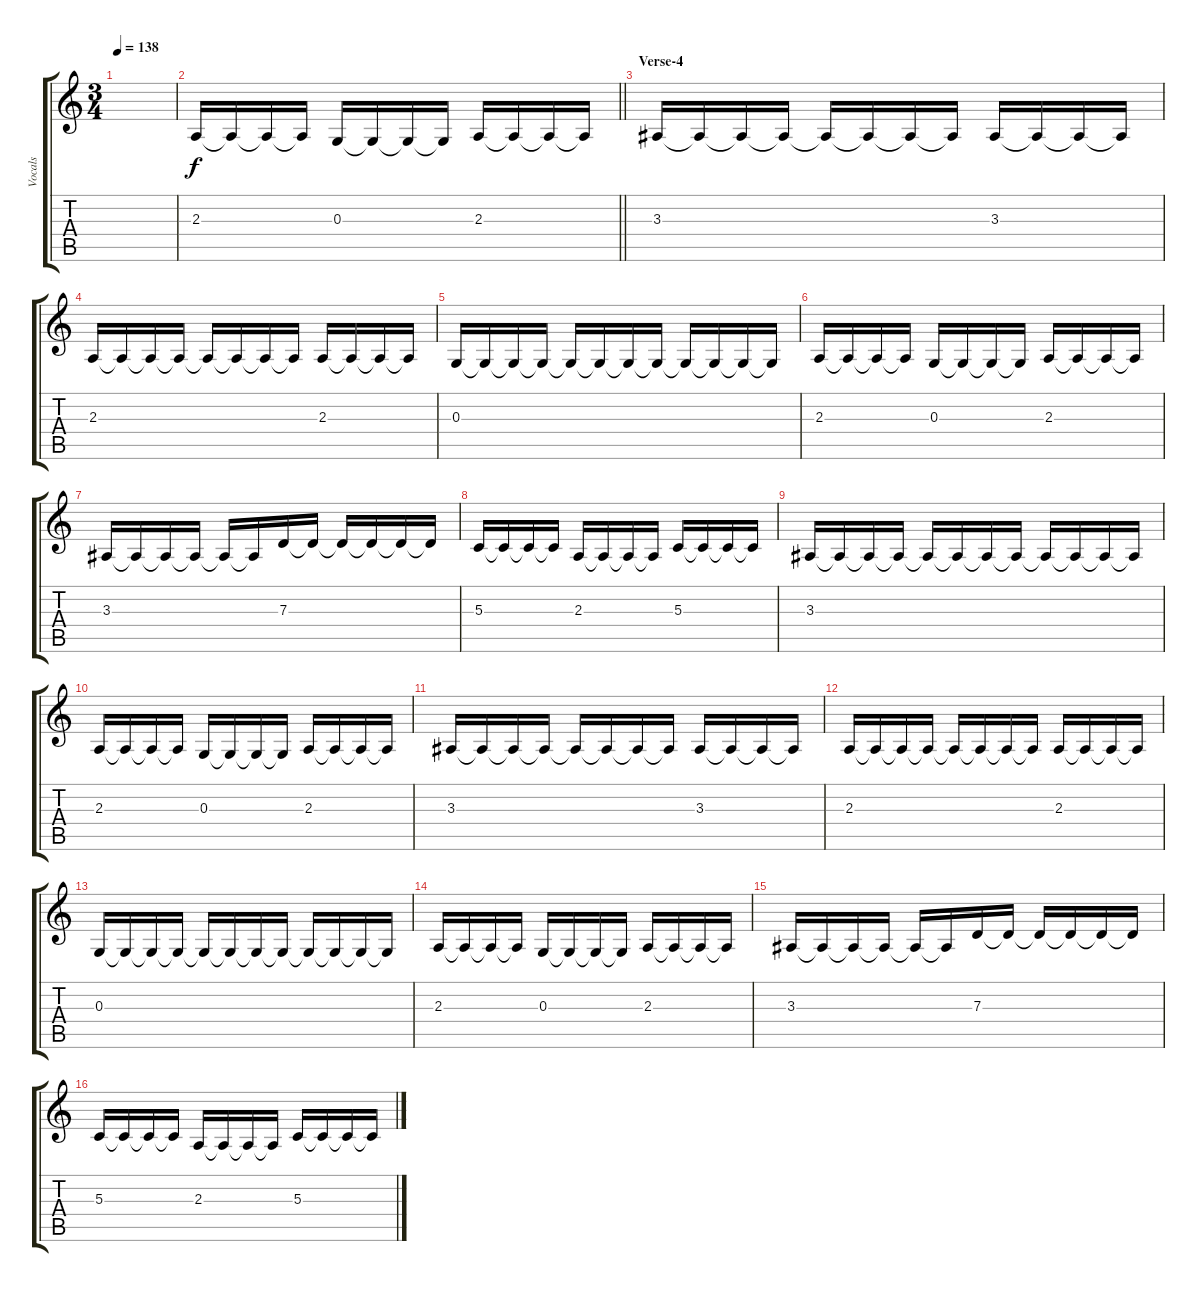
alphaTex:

\track ("Vocals" "Vocals") {instrument trumpet}
\staff {score tabs}
\tuning (E4 B3 G3 D3 A2 E2) {hide}
\ts (3 4)
\tempo 138
\clef g2
\ks c
|
\barLineRight lightlight
2.3.16 2.3{t}.16 2.3{t}.16 2.3{t}.16 0.3.16 0.3{t}.16 0.3{t}.16 0.3{t}.16 2.3.16 2.3{t}.16 2.3{t}.16 2.3{t}.16 |
\section ("" "Verse-4")
3.3.16 3.3{t}.16 3.3{t}.16 3.3{t}.16 3.3{t}.16 3.3{t}.16 3.3{t}.16 3.3{t}.16 3.3.16 3.3{t}.16 3.3{t}.16 3.3{t}.16 |
2.3.16 2.3{t}.16 2.3{t}.16 2.3{t}.16 2.3{t}.16 2.3{t}.16 2.3{t}.16 2.3{t}.16 2.3.16 2.3{t}.16 2.3{t}.16 2.3{t}.16 |
0.3.16 0.3{t}.16 0.3{t}.16 0.3{t}.16 0.3{t}.16 0.3{t}.16 0.3{t}.16 0.3{t}.16 0.3{t}.16 0.3{t}.16 0.3{t}.16 0.3{t}.16 |
2.3.16 2.3{t}.16 2.3{t}.16 2.3{t}.16 0.3.16 0.3{t}.16 0.3{t}.16 0.3{t}.16 2.3.16 2.3{t}.16 2.3{t}.16 2.3{t}.16 |
3.3.16 3.3{t}.16 3.3{t}.16 3.3{t}.16 3.3{t}.16 3.3{t}.16 7.3.16 7.3{t}.16 7.3{t}.16 7.3{t}.16 7.3{t}.16 7.3{t}.16 |
5.3.16 5.3{t}.16 5.3{t}.16 5.3{t}.16 2.3.16 2.3{t}.16 2.3{t}.16 2.3{t}.16 5.3.16 5.3{t}.16 5.3{t}.16 5.3{t}.16 |
3.3.16 3.3{t}.16 3.3{t}.16 3.3{t}.16 3.3{t}.16 3.3{t}.16 3.3{t}.16 3.3{t}.16 3.3{t}.16 3.3{t}.16 3.3{t}.16 3.3{t}.16 |
2.3.16 2.3{t}.16 2.3{t}.16 2.3{t}.16 0.3.16 0.3{t}.16 0.3{t}.16 0.3{t}.16 2.3.16 2.3{t}.16 2.3{t}.16 2.3{t}.16 |
3.3.16 3.3{t}.16 3.3{t}.16 3.3{t}.16 3.3{t}.16 3.3{t}.16 3.3{t}.16 3.3{t}.16 3.3.16 3.3{t}.16 3.3{t}.16 3.3{t}.16 |
2.3.16 2.3{t}.16 2.3{t}.16 2.3{t}.16 2.3{t}.16 2.3{t}.16 2.3{t}.16 2.3{t}.16 2.3.16 2.3{t}.16 2.3{t}.16 2.3{t}.16 |
0.3.16 0.3{t}.16 0.3{t}.16 0.3{t}.16 0.3{t}.16 0.3{t}.16 0.3{t}.16 0.3{t}.16 0.3{t}.16 0.3{t}.16 0.3{t}.16 0.3{t}.16 |
2.3.16 2.3{t}.16 2.3{t}.16 2.3{t}.16 0.3.16 0.3{t}.16 0.3{t}.16 0.3{t}.16 2.3.16 2.3{t}.16 2.3{t}.16 2.3{t}.16 |
3.3.16 3.3{t}.16 3.3{t}.16 3.3{t}.16 3.3{t}.16 3.3{t}.16 7.3.16 7.3{t}.16 7.3{t}.16 7.3{t}.16 7.3{t}.16 7.3{t}.16 |
5.3.16 5.3{t}.16 5.3{t}.16 5.3{t}.16 2.3.16 2.3{t}.16 2.3{t}.16 2.3{t}.16 5.3.16 5.3{t}.16 5.3{t}.16 5.3{t}.16
